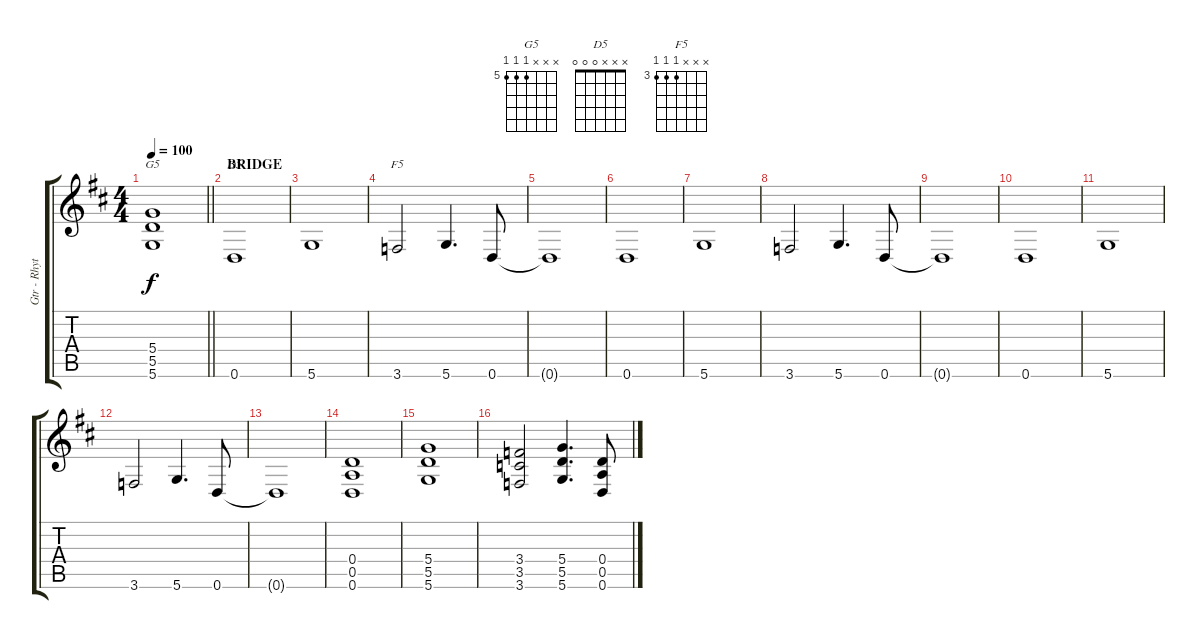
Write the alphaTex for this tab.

\track ("Gtr - Rhythm" "Gtr - Rhyt") {instrument overdrivenguitar}
\staff {score tabs}
\tuning (E4 B3 G3 D3 A2 D2) {hide}
\chord ("G5" x x x 5 5 5) {firstfret 5}
\chord ("D5" x x x 0 0 0)
\chord ("F5" x x x 3 3 3) {firstfret 3}
\ts (4 4)
\tempo 100
\clef g2
\barLineRight lightlight
\ks d
(5.4 5.5 5.6).1{ch "G5" dy f} |
\section ("" "BRIDGE")
0.6.1{ch "D5"} |
5.6.1 |
3.6.2{ch "F5"} 5.6.4{d} 0.6.8 |
0.6{t}.1 |
0.6.1 |
5.6.1 |
3.6.2 5.6.4{d} 0.6.8 |
0.6{t}.1 |
0.6.1 |
5.6.1 |
3.6.2 5.6.4{d} 0.6.8 |
0.6{t}.1 |
(0.4 0.5 0.6).1 |
(5.4 5.5 5.6).1 |
(3.4 3.5 3.6).2 (5.4 5.5 5.6).4{d} (0.4 0.5 0.6).8
